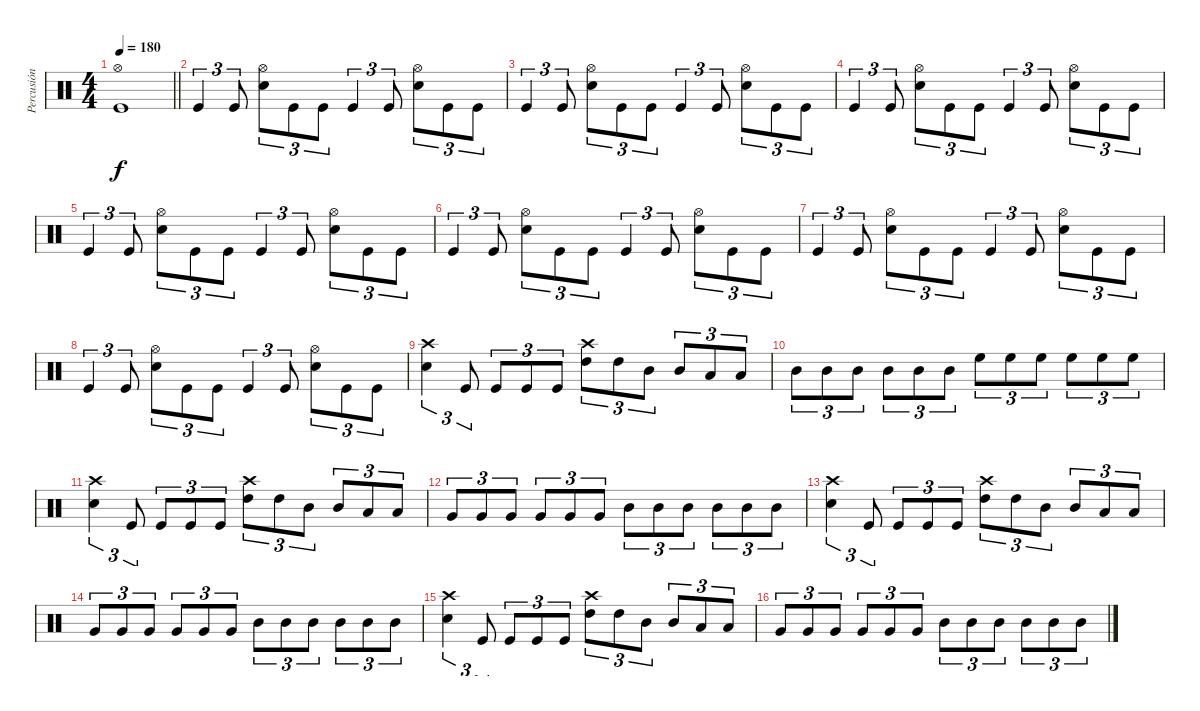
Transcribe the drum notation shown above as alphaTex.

\track ("Percusión" "Percusión") {instrument percussion}
\staff {score}
\articulation defaults
\ts (4 4)
\tempo 180
\clef neutral
\barLineRight lightlight
\ks c
("Hi-Hat (open)" "Kick (hit)").1{dy f} |
\section ("" "")
"Kick (hit)".4{tu (3 2)} "Kick (hit)".8{tu (3 2)} ("Hi-Hat (open)" "Snare (hit) 2").8{tu (3 2)} "Kick (hit)".8{tu (3 2)} "Kick (hit)".8{tu (3 2)} "Kick (hit)".4{tu (3 2)} "Kick (hit)".8{tu (3 2)} ("Hi-Hat (open)" "Snare (hit) 2").8{tu (3 2)} "Kick (hit)".8{tu (3 2)} "Kick (hit)".8{tu (3 2)} |
"Kick (hit)".4{tu (3 2)} "Kick (hit)".8{tu (3 2)} ("Hi-Hat (open)" "Snare (hit) 2").8{tu (3 2)} "Kick (hit)".8{tu (3 2)} "Kick (hit)".8{tu (3 2)} "Kick (hit)".4{tu (3 2)} "Kick (hit)".8{tu (3 2)} ("Hi-Hat (open)" "Snare (hit) 2").8{tu (3 2)} "Kick (hit)".8{tu (3 2)} "Kick (hit)".8{tu (3 2)} |
"Kick (hit)".4{tu (3 2)} "Kick (hit)".8{tu (3 2)} ("Hi-Hat (open)" "Snare (hit) 2").8{tu (3 2)} "Kick (hit)".8{tu (3 2)} "Kick (hit)".8{tu (3 2)} "Kick (hit)".4{tu (3 2)} "Kick (hit)".8{tu (3 2)} ("Hi-Hat (open)" "Snare (hit) 2").8{tu (3 2)} "Kick (hit)".8{tu (3 2)} "Kick (hit)".8{tu (3 2)} |
"Kick (hit)".4{tu (3 2)} "Kick (hit)".8{tu (3 2)} ("Hi-Hat (open)" "Snare (hit) 2").8{tu (3 2)} "Kick (hit)".8{tu (3 2)} "Kick (hit)".8{tu (3 2)} "Kick (hit)".4{tu (3 2)} "Kick (hit)".8{tu (3 2)} ("Hi-Hat (open)" "Snare (hit) 2").8{tu (3 2)} "Kick (hit)".8{tu (3 2)} "Kick (hit)".8{tu (3 2)} |
"Kick (hit)".4{tu (3 2)} "Kick (hit)".8{tu (3 2)} ("Hi-Hat (open)" "Snare (hit) 2").8{tu (3 2)} "Kick (hit)".8{tu (3 2)} "Kick (hit)".8{tu (3 2)} "Kick (hit)".4{tu (3 2)} "Kick (hit)".8{tu (3 2)} ("Hi-Hat (open)" "Snare (hit) 2").8{tu (3 2)} "Kick (hit)".8{tu (3 2)} "Kick (hit)".8{tu (3 2)} |
"Kick (hit)".4{tu (3 2)} "Kick (hit)".8{tu (3 2)} ("Hi-Hat (open)" "Snare (hit) 2").8{tu (3 2)} "Kick (hit)".8{tu (3 2)} "Kick (hit)".8{tu (3 2)} "Kick (hit)".4{tu (3 2)} "Kick (hit)".8{tu (3 2)} ("Hi-Hat (open)" "Snare (hit) 2").8{tu (3 2)} "Kick (hit)".8{tu (3 2)} "Kick (hit)".8{tu (3 2)} |
"Kick (hit)".4{tu (3 2)} "Kick (hit)".8{tu (3 2)} ("Hi-Hat (open)" "Snare (hit) 2").8{tu (3 2)} "Kick (hit)".8{tu (3 2)} "Kick (hit)".8{tu (3 2)} "Kick (hit)".4{tu (3 2)} "Kick (hit)".8{tu (3 2)} ("Hi-Hat (open)" "Snare (hit) 2").8{tu (3 2)} "Kick (hit)".8{tu (3 2)} "Kick (hit)".8{tu (3 2)} |
("Crash high (hit)" "Snare (hit) 2").4{tu (3 2)} "Kick (hit)".8{tu (3 2)} "Kick (hit)".8{tu (3 2)} "Kick (hit)".8{tu (3 2)} "Kick (hit)".8{tu (3 2)} ("Crash high (hit)" "High Tom (hit)").8{tu (3 2)} "High Tom (hit)".8{tu (3 2)} "Mid Tom (hit)".8{tu (3 2)} "Mid Tom (hit)".8{tu (3 2)} "Low Tom (hit)".8{tu (3 2)} "Low Tom (hit)".8{tu (3 2)} |
"Mid Tom (hit)".8{tu (3 2)} "Mid Tom (hit)".8{tu (3 2)} "Mid Tom (hit)".8{tu (3 2)} "Mid Tom (hit)".8{tu (3 2)} "Mid Tom (hit)".8{tu (3 2)} "Mid Tom (hit)".8{tu (3 2)} "High Floor Tom (hit)".8{tu (3 2)} "High Floor Tom (hit)".8{tu (3 2)} "High Floor Tom (hit)".8{tu (3 2)} "High Floor Tom (hit)".8{tu (3 2)} "High Floor Tom (hit)".8{tu (3 2)} "High Floor Tom (hit)".8{tu (3 2)} |
("Crash high (hit)" "Snare (hit) 2").4{tu (3 2)} "Kick (hit)".8{tu (3 2)} "Kick (hit)".8{tu (3 2)} "Kick (hit)".8{tu (3 2)} "Kick (hit)".8{tu (3 2)} ("Crash high (hit)" "High Tom (hit)").8{tu (3 2)} "High Tom (hit)".8{tu (3 2)} "Mid Tom (hit)".8{tu (3 2)} "Mid Tom (hit)".8{tu (3 2)} "Low Tom (hit)".8{tu (3 2)} "Low Tom (hit)".8{tu (3 2)} |
"Very Low Tom (hit)".8{tu (3 2)} "Very Low Tom (hit)".8{tu (3 2)} "Very Low Tom (hit)".8{tu (3 2)} "Very Low Tom (hit)".8{tu (3 2)} "Very Low Tom (hit)".8{tu (3 2)} "Very Low Tom (hit)".8{tu (3 2)} "Mid Tom (hit)".8{tu (3 2)} "Mid Tom (hit)".8{tu (3 2)} "Mid Tom (hit)".8{tu (3 2)} "Mid Tom (hit)".8{tu (3 2)} "Mid Tom (hit)".8{tu (3 2)} "Mid Tom (hit)".8{tu (3 2)} |
("Crash high (hit)" "Snare (hit) 2").4{tu (3 2)} "Kick (hit)".8{tu (3 2)} "Kick (hit)".8{tu (3 2)} "Kick (hit)".8{tu (3 2)} "Kick (hit)".8{tu (3 2)} ("Crash high (hit)" "High Tom (hit)").8{tu (3 2)} "High Tom (hit)".8{tu (3 2)} "Mid Tom (hit)".8{tu (3 2)} "Mid Tom (hit)".8{tu (3 2)} "Low Tom (hit)".8{tu (3 2)} "Low Tom (hit)".8{tu (3 2)} |
"Very Low Tom (hit)".8{tu (3 2)} "Very Low Tom (hit)".8{tu (3 2)} "Very Low Tom (hit)".8{tu (3 2)} "Very Low Tom (hit)".8{tu (3 2)} "Very Low Tom (hit)".8{tu (3 2)} "Very Low Tom (hit)".8{tu (3 2)} "Mid Tom (hit)".8{tu (3 2)} "Mid Tom (hit)".8{tu (3 2)} "Mid Tom (hit)".8{tu (3 2)} "Mid Tom (hit)".8{tu (3 2)} "Mid Tom (hit)".8{tu (3 2)} "Mid Tom (hit)".8{tu (3 2)} |
("Crash high (hit)" "Snare (hit) 2").4{tu (3 2)} "Kick (hit)".8{tu (3 2)} "Kick (hit)".8{tu (3 2)} "Kick (hit)".8{tu (3 2)} "Kick (hit)".8{tu (3 2)} ("Crash high (hit)" "High Tom (hit)").8{tu (3 2)} "High Tom (hit)".8{tu (3 2)} "Mid Tom (hit)".8{tu (3 2)} "Mid Tom (hit)".8{tu (3 2)} "Low Tom (hit)".8{tu (3 2)} "Low Tom (hit)".8{tu (3 2)} |
"Very Low Tom (hit)".8{tu (3 2)} "Very Low Tom (hit)".8{tu (3 2)} "Very Low Tom (hit)".8{tu (3 2)} "Very Low Tom (hit)".8{tu (3 2)} "Very Low Tom (hit)".8{tu (3 2)} "Very Low Tom (hit)".8{tu (3 2)} "Mid Tom (hit)".8{tu (3 2)} "Mid Tom (hit)".8{tu (3 2)} "Mid Tom (hit)".8{tu (3 2)} "Mid Tom (hit)".8{tu (3 2)} "Mid Tom (hit)".8{tu (3 2)} "Mid Tom (hit)".8{tu (3 2)}
